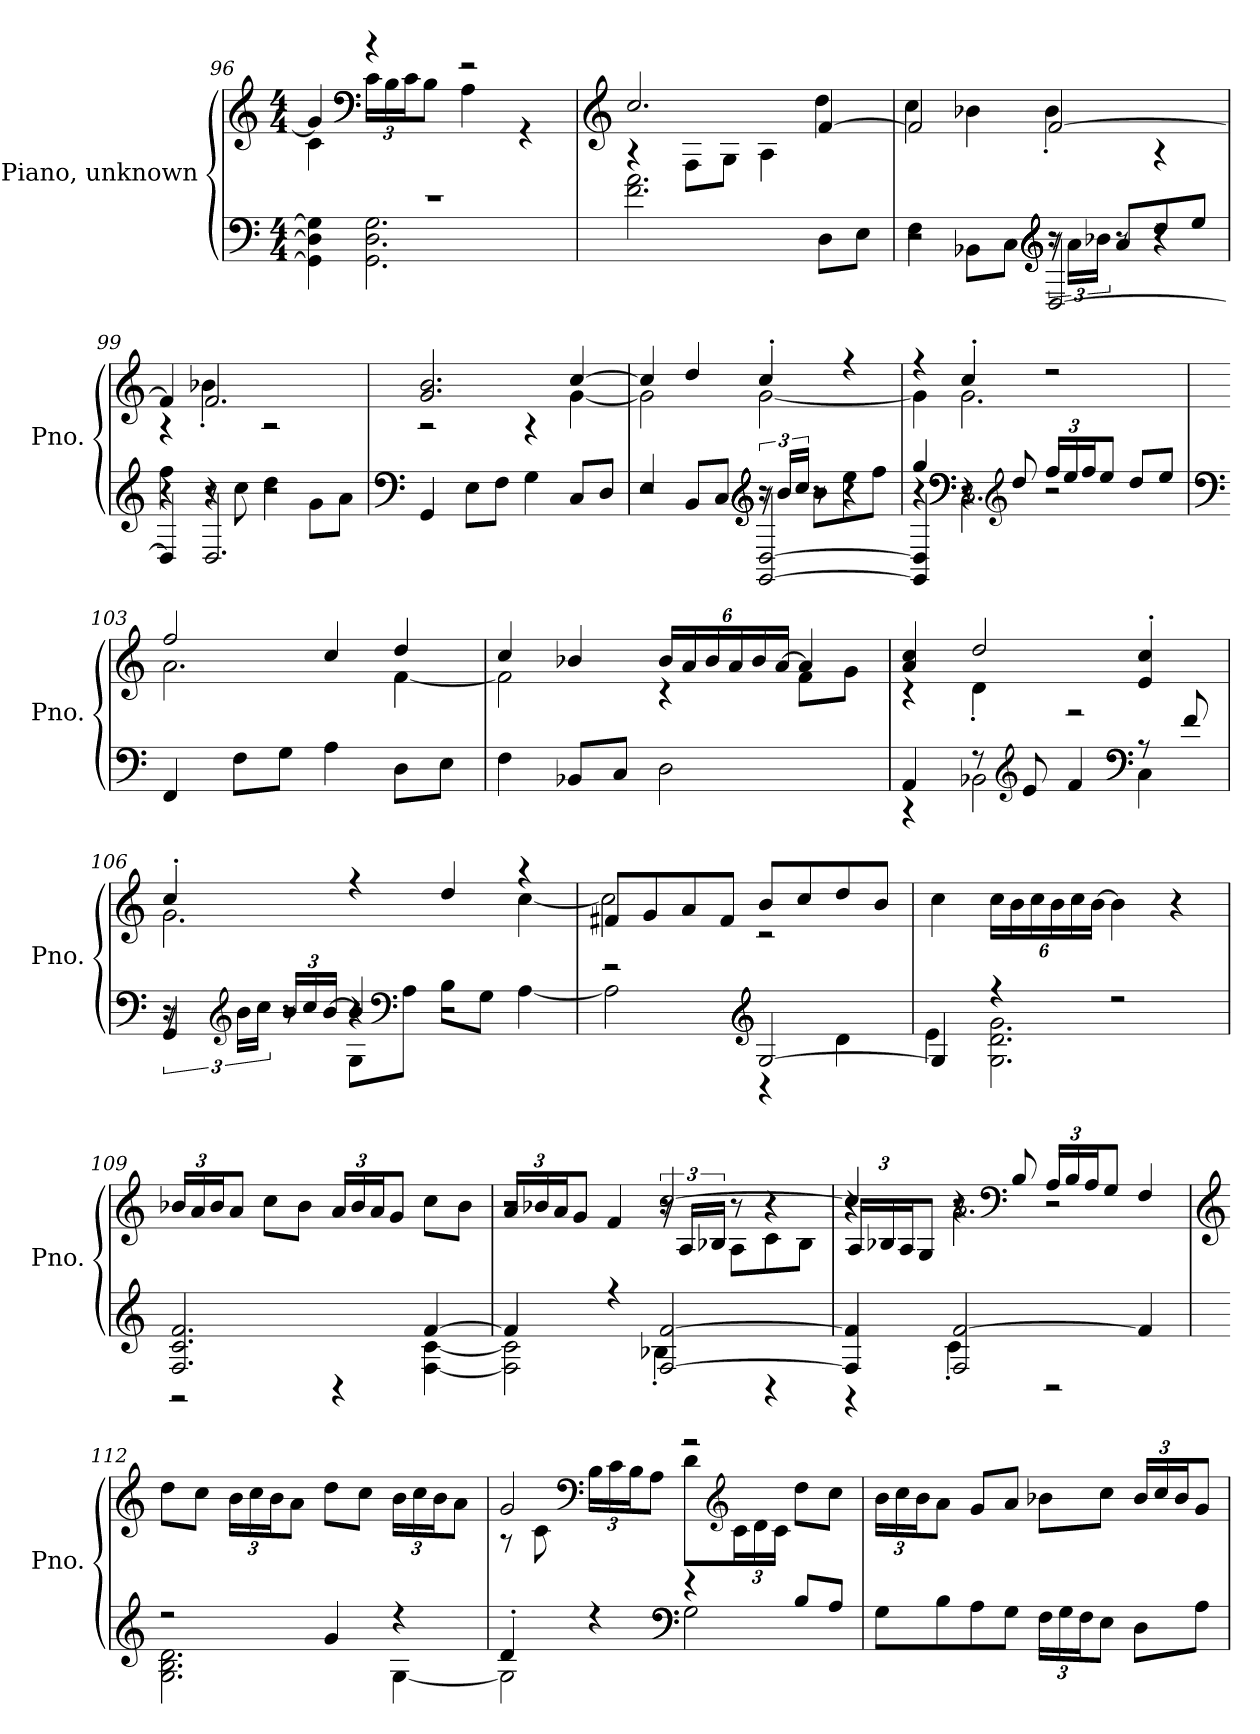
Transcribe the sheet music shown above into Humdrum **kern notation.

**kern	**kern
*part1	*part1
*staff2	*staff1
*I"Piano, unknown	*
*I'Pno.	*
!!LO:LB:g=z
*clefF4	*clefG2
*k[]	*k[]
*M4/4	*M4/4
=96	=96
*^	*^
1r	4GG\] 4D\] 4G\]	4g/]	4c\
*	*	*clefF4	*
*	*	*	*Xbrackettup
.	2.GG\ 2.D\ 2.G\	4r	24c\LL
.	.	.	24B\
.	.	.	24c\J
.	.	.	8B\J
.	.	2r	4A\
.	.	.	4r
*v	*v	*	*
=97	=97	=97
*	*clefG2	*
2.f\ 2.a\	2.cc/	4r
.	.	8F\L
.	.	8G\J
.	.	4A\
8D\L	[4f/	4dd\
8E\J	.	.
=98	=98	=98
*^	*	*
*	*^	*	*
2r	4F\	2r	2f/]	4cc\
.	8BB-X\L	.	.	4b-X\
.	8C\J	.	.	.
*clefG2	*	*	*	*
8r	24r	[2D/	[2f/	4b-'\
.	24a\LL	.	.	.
.	24b-X\JJ	.	.	.
8a/L	8r	.	.	.
8dd/	4r	.	.	4r
8ee/J	.	.	.	.
=99	=99	=99	=99	=99
4r	4ff\	4D/]	4f/]	4r
2.D/	8r	4r	2.f/	4b-X'\
.	8cc\	.	.	.
.	4dd\	2r	.	2r
.	8g\L	.	.	.
.	8a\J	.	.	.
*v	*v	*v	*	*
!!LO:PB:g=z	!!
=100	=100	=100
*clefF4	*	*
4GG/	2.g/ 2.b/	2r
8E\L	.	.
8F\J	.	.
4G\	.	4r
8C/L	[4cc/	[4g\
8D/J	.	.
=101	=101	=101
*^	*	*
*	*^	*	*
4E/	2r	2r	4cc/]	2g\]
8BB/L	.	.	4dd/	.
8C/J	.	.	.	.
*clefG2	*	*	*	*
24r	8r	[2GG/ [2D/	4cc'/	[2g\
24b/LL	.	.	.	.
24cc/JJ	.	.	.	.
8r	8b\L	.	.	.
4r	8ee\	.	4r	.
.	8ff\J	.	.	.
=102	=102	=102	=102	=102
4gg/	4r	4GG/] 4D/]	4r	4g\]
*clefF4	*	*	*	*
8r	2.C\	4r	4cc'/	2.g\
*clefG2	*	*	*	*
8dd/	.	.	.	.
*Xbrackettup	*	*	*	*
24ff/LL	.	2r	2r	.
24ee/	.	.	.	.
24ff/J	.	.	.	.
8ee/J	.	.	.	.
8dd/L	.	.	.	.
8ee/J	.	.	.	.
*v	*v	*v	*	*
=103	=103	=103
*clefF4	*	*
4FF/	2ff/	2.a\
8F\L	.	.
8G\J	.	.
4A\	4cc/	.
8D\L	4dd/	[4f\
8E\J	.	.
!!LO:LB:g=z	!!
=104	=104	=104
4F\	4cc/	2f\]
8BB-X/L	4b-X/	.
8C/J	.	.
2D\	24b-/LL	4r
.	24a/	.
.	24b-/	.
.	24a/	.
.	24b-/	.
.	[24a/JJ	.
.	4a/]	8f\L
.	.	8g\J
=105	=105	=105
*^	*	*
4AA/	4r	4a/ 4cc/	4r
8r	2BB-X\	2dd/	4d'\
*clefG2	*	*	*
8e/	.	.	.
4f/	.	.	2r
*clefF4	*	*	*
8r	4C\	4e/' 4cc/'	.
8f/	.	.	.
=106	=106	=106	=106
*	*brackettup	*	*
*	*^	*	*
8r	24r	4GG/	4cc'/	2.g\
*clefG2	*	*	*	*
.	24b\LL	.	.	.
.	24cc\JJ	.	.	.
*Xbrackettup	*	*	*	*
24b/LL	8r	.	.	.
24cc/	.	.	.	.
[24b/JJ	.	.	.	.
4b/]	8G\L	4r	4r	.
*clefF4	*	*	*	*
.	8A\J	.	.	.
2r	8B\L	2r	4dd/	.
.	8G\J	.	.	.
.	[4A\	.	4r	[4cc\
*	*v	*v	*	*
!!LO:LB:g=z	!!
=107	=107	=107	=107
2r	2A\]	8f#X/L	2cc\]
.	.	8g/	.
.	.	8a/	.
.	.	8f#/J	.
*clefG2	*	*	*
[2G/	4r	8b/L	2r
.	.	8cc/	.
.	4d\	8dd/	.
.	.	8b/J	.
*	*	*v	*v
=108	=108	=108
4G/]	4e\	4cc\
4r	2.G\ 2.d\ 2.g\	24cc\LL
.	.	24b\
.	.	24cc\
.	.	24b\
.	.	24cc\
.	.	[24b\JJ
2r	.	4b\]
.	.	4r
=109	=109	=109
2.F/ 2.c/ 2.f/	2r	24b-X/LL
.	.	24a/
.	.	24b-/J
.	.	8a/J
.	.	8cc\L
.	.	8b-\J
.	4r	24a/LL
.	.	24b-/
.	.	24a/J
.	.	8g/J
[4f/	[4F\ [4c\	8cc\L
.	.	8b-\J
!!LO:LB:g=z
=110	=110	=110
*	*	*^
*	*	*	*^
4f/]	2F\] 2c\]	2r	2r	24a/LL
.	.	.	.	24b-X/
.	.	.	.	24a/J
.	.	.	.	8g/J
4r	.	.	.	4f/
*	*	*	*	*brackettup
[2F/ [2f/	4B-X'\	[2cc/	8r	24r
.	.	.	.	24A/LL
.	.	.	.	24B-X/JJ
.	.	.	8A\L	8r
.	4r	.	8c\	4r
.	.	.	8B-\J	.
=111	=111	=111	=111	=111
*	*	*	*	*Xbrackettup
4F/] 4f/]	4r	4cc/]	4r	24A/LL
.	.	.	.	24B-X/
.	.	.	.	24A/J
.	.	.	.	8G/J
2F/ [2f/	4c'\	4r	2.a\	8r
*	*	*clefF4	*	*
.	.	.	.	8B-/
.	2r	2r	.	24A/LL
.	.	.	.	24B-/
.	.	.	.	24A/J
.	.	.	.	8G/J
4f/]	.	.	.	4F/
*	*	*v	*v	*v
=112	=112	=112
*	*	*clefG2
2r	2.G\ 2.B\ 2.d\	8dd\L
.	.	8cc\J
.	.	24b\LL
.	.	24cc\
.	.	24b\J
.	.	8a\J
4g/	.	8dd\L
.	.	8cc\J
4r	[4G\	24b\LL
.	.	24cc\
.	.	24b\J
.	.	8a\J
!!LO:LB:g=z
=113	=113	=113
*	*	*^
4d'/	2G\]	2g/	8r
.	.	.	8c\
*	*	*clefF4	*
4r	.	.	24B\LL
.	.	.	24c\
.	.	.	24B\J
.	.	.	8A\J
*clefF4	*	*	*
4r	2G\	2r	8d\L
*	*	*clefG2	*
.	.	.	24c\L
.	.	.	24d\
.	.	.	24c\JJ
8B/L	.	.	8dd\L
8A/J	.	.	8cc\J
*v	*v	*	*
*	*v	*v
=114	=114
8G\L	24b\LL
.	24cc\
.	24b\J
8B\	8a\J
8A\	8g/L
8G\J	8a/J
24F\LL	8b-X\L
24G\	.
24F\J	.
8E\J	8cc\J
8D\L	24b-/LL
.	24cc/
.	24b-/J
8A\J	8g/J
=	=
*-	*-
